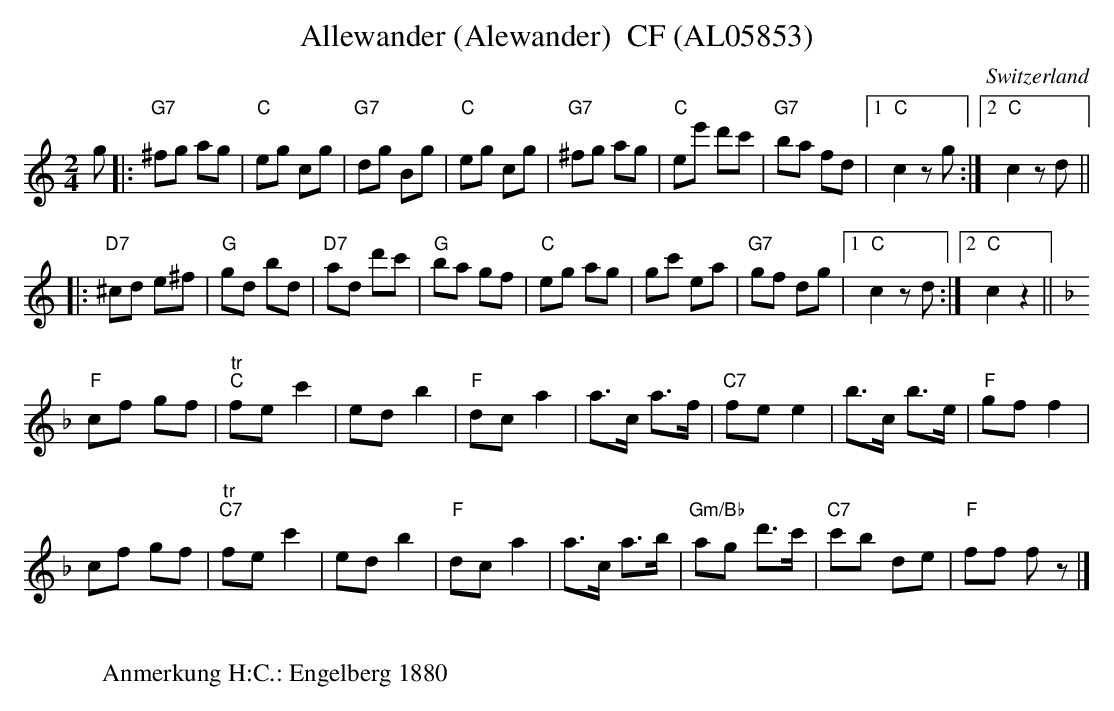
X:1
T: Allewander (Alewander)  CF (AL05853)
O:Switzerland
M:2/4
L:1/8
K:C major
g |: "G7"^fg ag | "C"eg cg | "G7"dg Bg | "C"eg cg | "G7"^fg ag |  "C"ee' d'c' |  "G7"ba fd |1 "C"c2zg :|2 "C"c2zd ||
|: "D7"^cd e^f | "G"gd bd | "D7"ad d'c' | "G"ba gf | "C"eg ag | gc' ea | "G7"gf dg |1 "C"c2zd :|2 "C"c2z2 || [K:F]
"F"cf gf | "tr""C"fec'2 | ed b2 | "F"dca2 | a>c a>f | "C7"fee2 | b>c b>e | "F"gff2 |
cf gf | "tr""C7"fe c'2 | edb2 | "F"dca2 | a>c a>b | "Gm/Bb"ag d'>c' | "C7"c'b de | "F"ff fz |]
W:
W:Anmerkung H:C.: Engelberg 1880
